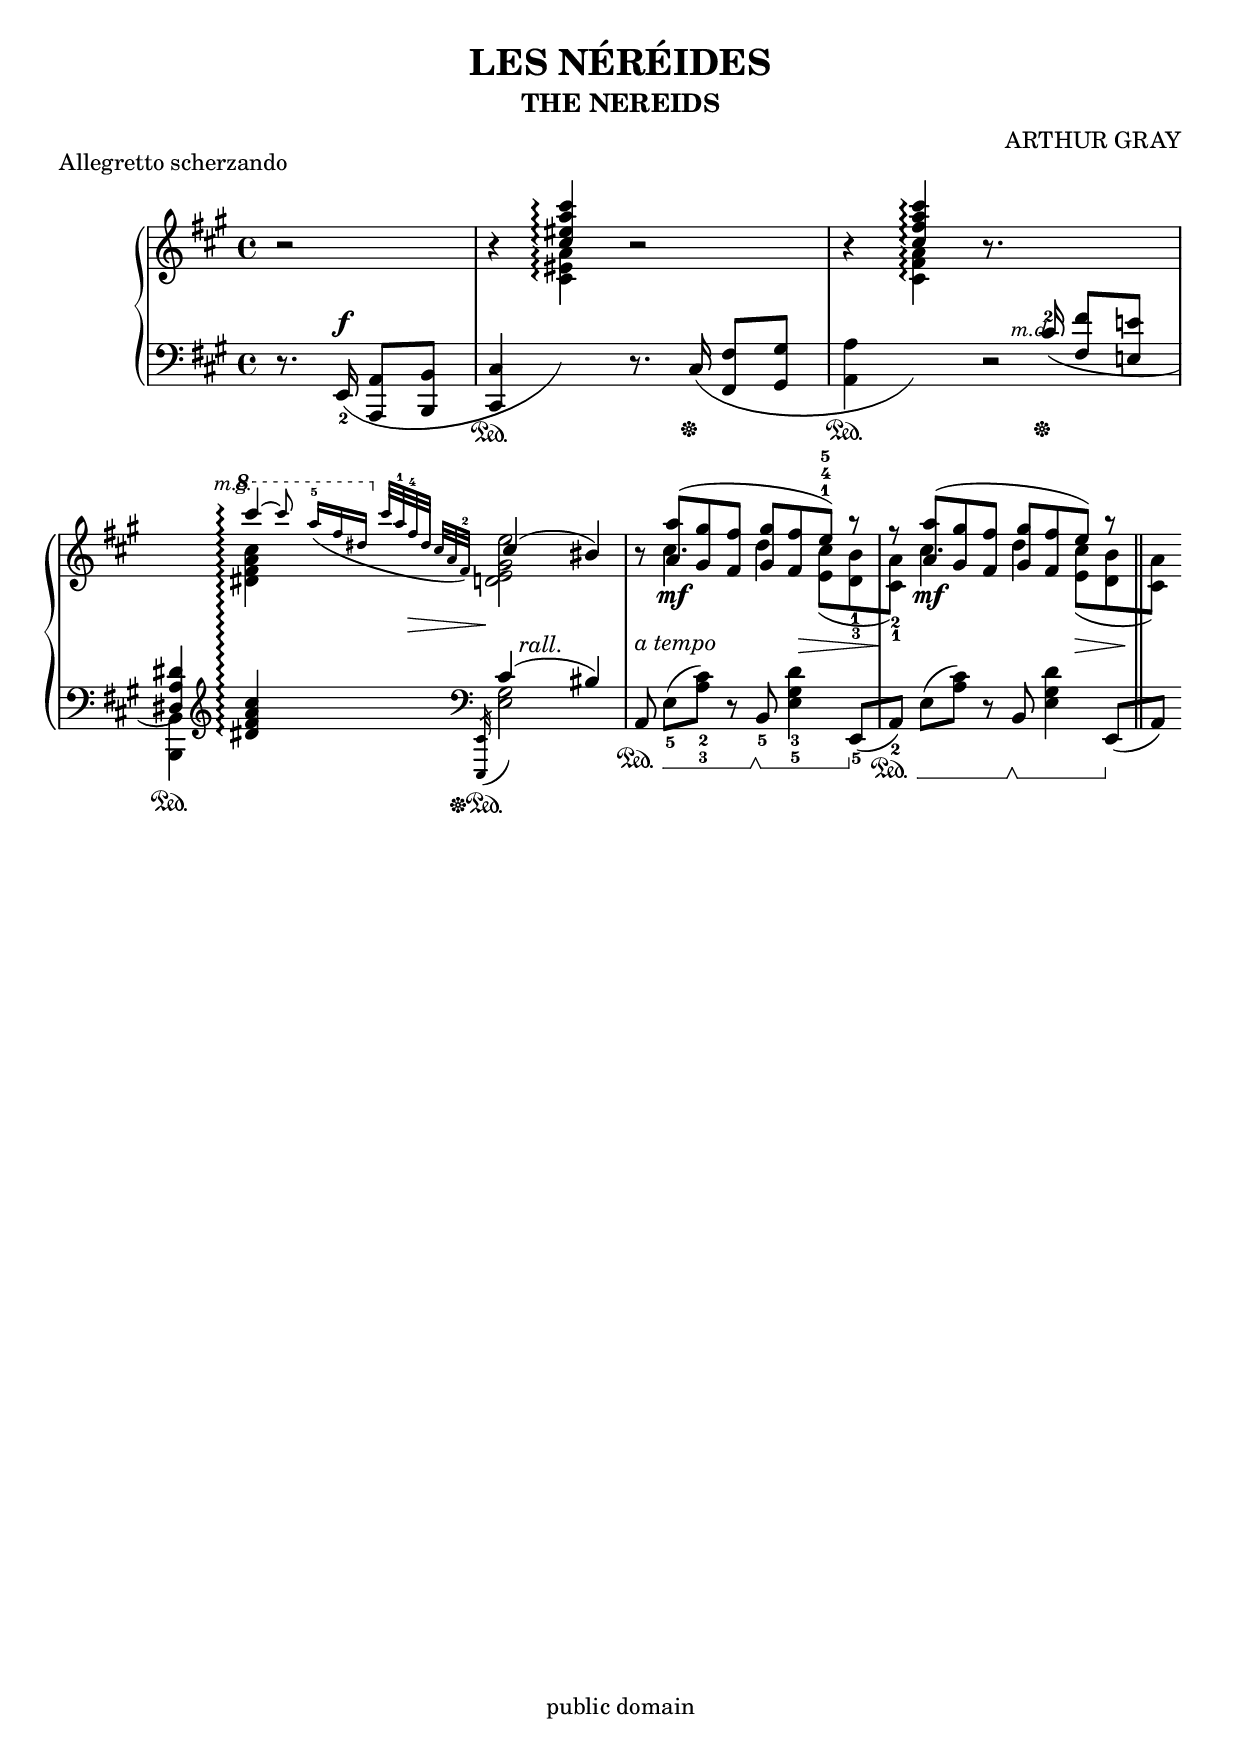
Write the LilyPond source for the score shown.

\version "2.7.39"

\header {
    composer = "ARTHUR GRAY"
    title = "LES NÉRÉIDES"
    subtitle = "THE NEREIDS"
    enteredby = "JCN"
    piece = "Allegretto scherzando"
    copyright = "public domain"
}

%{

Nastiest piece of competition at
http://www.orphee.com/comparison/study.html, see
http://www.orphee.com/comparison/gray.pdf

Lines that contain tweaks (10 currently, not counting reverts) are
marked with %tweak

possibly more impressive to render without tweaks?

  grep -v tweak input/les-nereides.ly >> lnnt.ly
  lilypond lnnt.ly

%}

treble = \new Voice \relative c''{
    \key a \major
    r2
    | %2
    \stemUp
    r4 <cis eis a cis>\arpeggio r2
    | %3
    r4 <cis fis a cis>\arpeggio r8.

    \change Staff=bass

    \once\override TextScript  #'extra-offset = #'(-3 . -4) %tweak
    
    cis,16^2(^\markup {\small \italic "m.d." }\sustainUp
    <fis fis,>8 <e! e,!>
    | %4
    <dis, a' dis>4)\sustainDown
    
    \change Staff=treble
    
    \slurUp
    \set PianoStaff.connectArpeggios = ##t

    #(set-octavation 1)

    \once\override TextScript  #'extra-offset = #'(-3 . -2) %tweak
	    
    \tieUp
    cis''''4^\markup { \small \italic "m.g." }\arpeggio~
    \grace {
        cis8
	\revert Stem #'direction
	
	a16[-5_( fis dis]
	#(set-octavation 0)
	
	cis32[ a-1 fis-4 dis]   cis[ a  fis)-2]
				% the small grace in lower staff comes after us
	s32
    }


    \stemUp
    cis'4( bis)

    | %5
    r8 <a' a,>8(\mf <gis gis,> <fis fis,>
    
    % \fingerUp
    \override Fingering  #'direction = #UP
    
    <gis gis,> <fis fis,> e)-1-4-5 r

    | %6
    r <a a,>8(\mf <gis gis,> <fis fis,>
    <gis gis,> <fis fis,>  e) r
    
    | %7
    \bar "||"
}

trebleTwo = \new Voice \relative c''{
    \stemDown
    \slurDown
    % \fingerDown
    \override Fingering  #'direction = #DOWN
    s2
    | %1
    s1*2
    | %4
    s4
    <cis' a fis dis>4\arpeggio
    <e, gis, e d!>2
    | %5
    s8 cis4. d4
    % fair to count as one tweak?
    \override Fingering #'add-stem-support = ##t %tweak
    \override Fingering #'padding = #0.15
    \override Fingering #'slur-padding = #0.1
    <cis e,>8[( <d,_3 b'_1>
    | %6
    <cis_1 a'_2>)] cis'4. d4 
    <cis e,>8[( <b d,>
    | %7
    <a cis,>)]
}

bass = \new Voice \relative c{
    \partial 2
    \key a \major
    
    \slurDown
    \dynamicUp

    r8. e,16(\f_2 <a a,>8[ <b b,>]
    | %2
    \override Staff.SustainPedalLineSpanner #'staff-padding = #5 %tweak
			   
    <cis cis,>4\sustainDown
    \change Staff=treble
    \stemDown
    <a'' eis cis>4)\arpeggio
    
    \change Staff=bass
    \stemNeutral
    
    r8. cis,,16(\sustainUp <fis fis,>8 <gis gis,>
    
    | %3
%    \once \override Stem  #'length = #6 %tweak
    <a a,>4\sustainDown
    \change Staff=treble
			
    \stemNeutral
    \stemDown    
    <a' fis cis>)\arpeggio
    \change Staff=bass
    \stemNeutral
    r2
    
    | %4
    \stemDown
    <b,, b,>4
    \clef treble
    \stemNeutral
    <<
        %urg: staff-change: ! on dis
        <cis'' a fis dis!>\arpeggio
    >>
    
    \grace {
	\override Stem  #'stroke-style = #"grace"
  
        s8
        s16 s s
 	s32 s s
	s s s
	\clef bass
	<e,,, e,>32(\sustainUp\sustainDown
    
	\revert Stem #'stroke-style
    }
    <gis' e>2)
    
    | %5
    \slurUp
    
    % \fingerDown
    \override Fingering  #'direction = #DOWN

			   
    \override Staff.SustainPedalLineSpanner #'staff-padding = #3.5 %tweak
    \set Staff.pedalSustainStyle = #'mixed
    %%a,8 e'[-5(<a-2 cis-3>])

			   
    a,8\sustainDown e'[-5(<a cis>])-2-3
    %%r b,-5 <e-3 gis-5 d'>4
    r b,-5\sustainUp\sustainDown <e gis d'>4-3-5
    \slurNeutral
    e,8[-5(\sustainUp
    
    | %6
    a)-2]\sustainDown
    \slurUp
    e'[(<a cis>)] r b,\sustainUp\sustainDown <e gis d'>4
    \slurNeutral
    e,8[(\sustainUp
    
    | %7
    a)]
}

bassTwo = \new Voice \relative c{
    \skip 2
    \skip 1*2
    \skip 2

    \stemUp
    \slurUp

    cis'4( bis)
}

middleDynamics = {
    \override Dynamics.TextScript  #'padding = #-1 %tweak
    s2
    s1*2
    | %4
    s2
    \grace {
	s8
	s16 s s
	s32 s
	\once\override Dynamics.Hairpin  #'extra-offset = #'(0 . 2) %tweak
	s\> s
	s32 s s s\!
    
    }
    \fatText
    s32 s-"rall." s s s8 s4
    \emptyText
    | %5
    s2-"a tempo" s8
    \once\override Dynamics.Hairpin  #'extra-offset = #'(1 . 0) %tweak
    s \> s s
    | %6 
    s8\!
    s2 s8 s\> s
    | %7
    s8\!
}

theScore = \score{
    \context PianoStaff <<
        \new Staff = "treble" <<
	    \treble
	    \trebleTwo
        >>
	\new Dynamics <<
	    \middleDynamics
	>>
        \new Staff = "bass" <<
	    \clef bass
	    \bass
	    \bassTwo
        >>
    >>
    \layout {
	\context {
	    \Score
	    pedalSustainStrings = #'("Ped." "*Ped." "*")
	    \remove Bar_number_engraver
        }
	\context {
	    \type "Engraver_group"
	    \name Dynamics
	    \consists "Output_property_engraver"
	    \override VerticalAxisGroup #'minimum-Y-extent = #'(-1 . 1)

	    \consists "Script_engraver"
	    \consists "Dynamic_engraver"
	    \consists "Text_engraver"

	    %%\override TextScript #'font-size = #1
	    \override TextScript #'font-shape = #'italic

	    \consists "Skip_event_swallow_translator"

	    \consists "Axis_group_engraver"
    	}

	\context {
	    \PianoStaff
	    \accepts Dynamics
	    \override VerticalAlignment #'forced-distance = #7
        }
    }
}
			   
\book{
    \score { \theScore }
}
    
%%% Local variables:
%%% coding: utf-8
%%% LilyPond-indent-level:2
%%% End:

